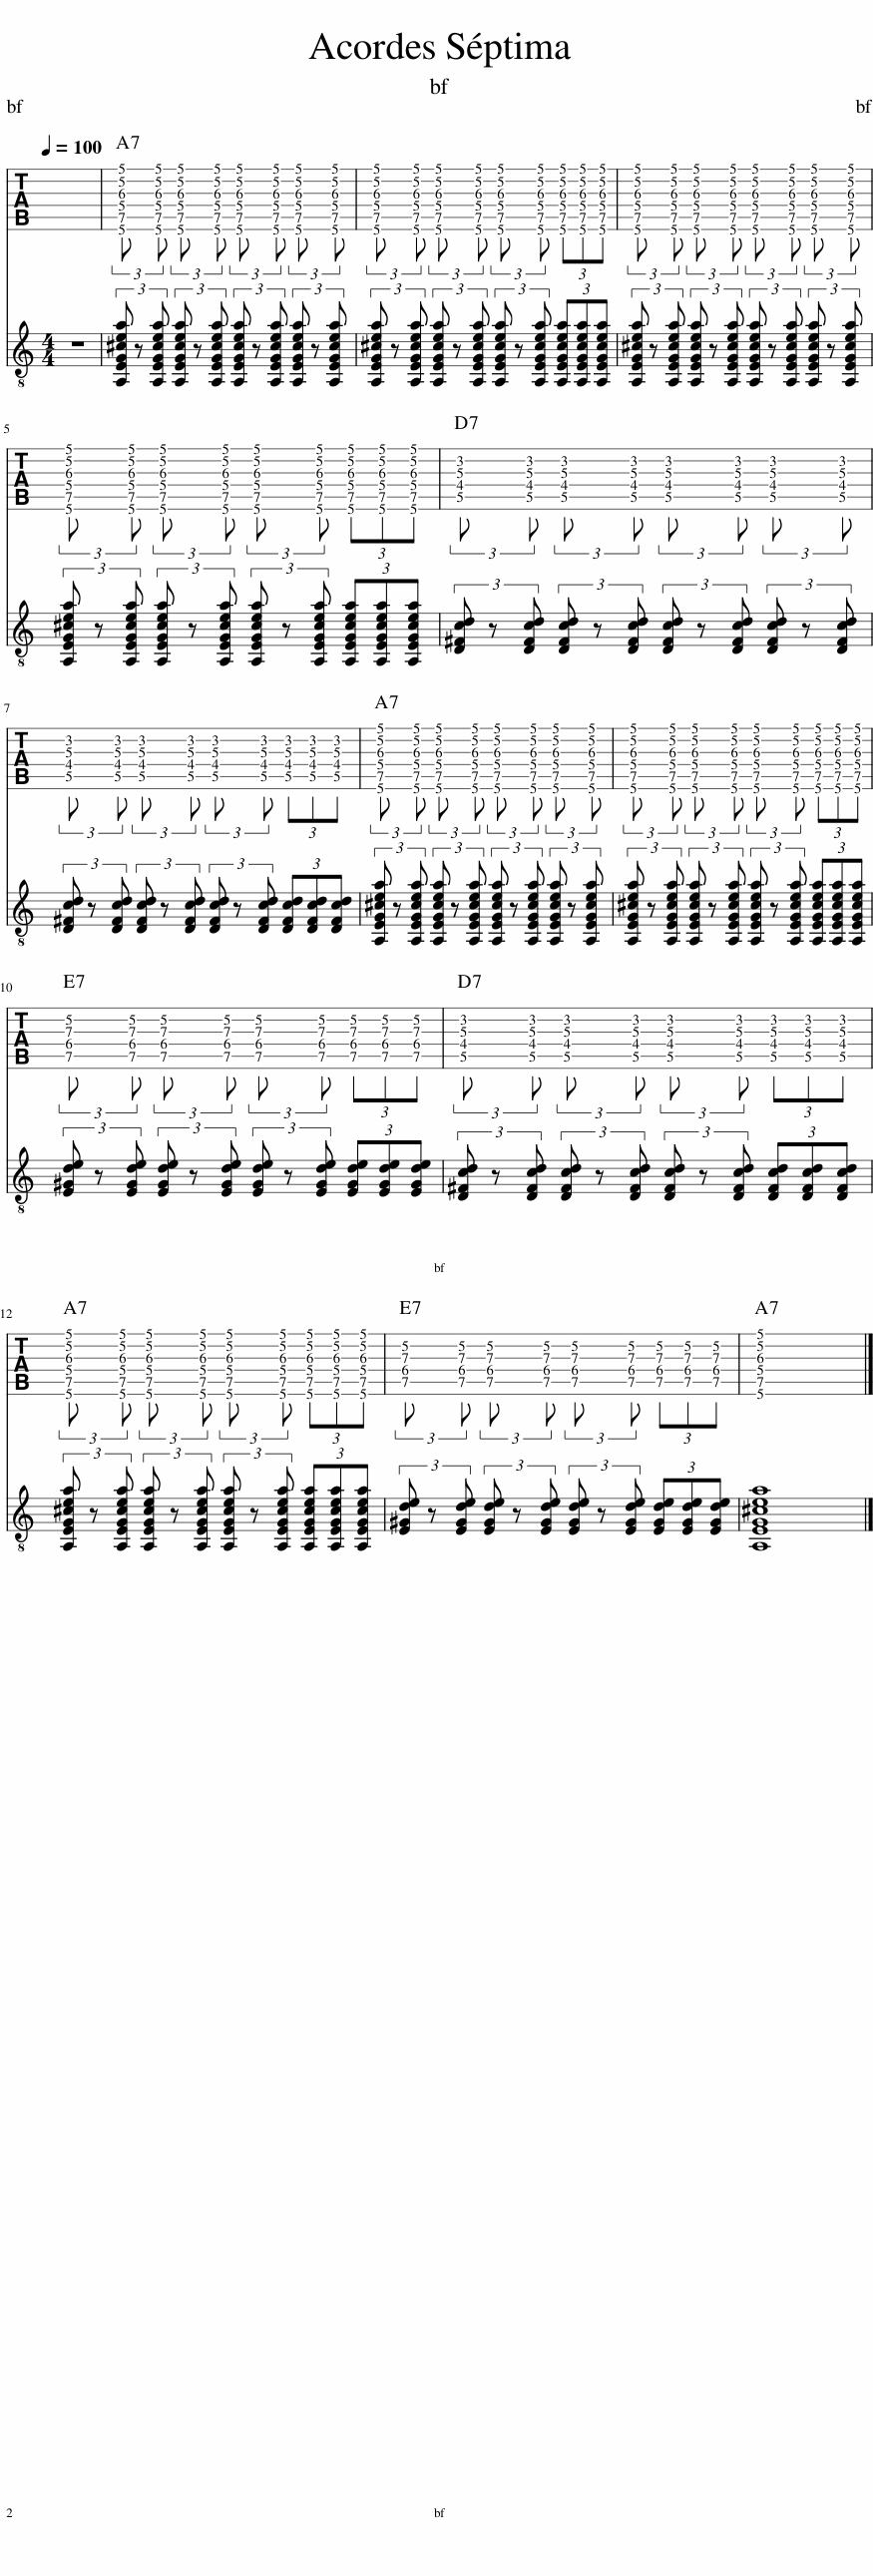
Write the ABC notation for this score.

X:1
%%score { 1 | 2 }
L:1/8
Q:1/4=100
M:4/4
I:linebreak $
K:C
V:1 tab stafflines=6 strings=E2,A2,D3,G3,B3,E4
V:2 treble-8
V:1
 x8 | (3[!6!A,,!5!E,!4!G,!3!^C!2!E!1!A] x [!6!A,,!5!E,!4!G,!3!C!2!E!1!A] (3[!6!A,,!5!E,!4!G,!3!C!2!E!1!A] x [!6!A,,!5!E,!4!G,!3!C!2!E!1!A] (3[!6!A,,!5!E,!4!G,!3!C!2!E!1!A] x [!6!A,,!5!E,!4!G,!3!C!2!E!1!A] (3[!6!A,,!5!E,!4!G,!3!C!2!E!1!A] x [!6!A,,!5!E,!4!G,!3!C!2!E!1!A] | (3[!6!A,,!5!E,!4!G,!3!^C!2!E!1!A] x [!6!A,,!5!E,!4!G,!3!C!2!E!1!A] (3[!6!A,,!5!E,!4!G,!3!C!2!E!1!A] x [!6!A,,!5!E,!4!G,!3!C!2!E!1!A] (3[!6!A,,!5!E,!4!G,!3!C!2!E!1!A] x [!6!A,,!5!E,!4!G,!3!C!2!E!1!A] (3[!6!A,,!5!E,!4!G,!3!C!2!E!1!A][!6!A,,!5!E,!4!G,!3!C!2!E!1!A][!6!A,,!5!E,!4!G,!3!C!2!E!1!A] | (3[!6!A,,!5!E,!4!G,!3!^C!2!E!1!A] x [!6!A,,!5!E,!4!G,!3!C!2!E!1!A] (3[!6!A,,!5!E,!4!G,!3!C!2!E!1!A] x [!6!A,,!5!E,!4!G,!3!C!2!E!1!A] (3[!6!A,,!5!E,!4!G,!3!C!2!E!1!A] x [!6!A,,!5!E,!4!G,!3!C!2!E!1!A] (3[!6!A,,!5!E,!4!G,!3!C!2!E!1!A] x [!6!A,,!5!E,!4!G,!3!C!2!E!1!A] |$ (3[!6!A,,!5!E,!4!G,!3!^C!2!E!1!A] x [!6!A,,!5!E,!4!G,!3!C!2!E!1!A] (3[!6!A,,!5!E,!4!G,!3!C!2!E!1!A] x [!6!A,,!5!E,!4!G,!3!C!2!E!1!A] (3[!6!A,,!5!E,!4!G,!3!C!2!E!1!A] x [!6!A,,!5!E,!4!G,!3!C!2!E!1!A] (3[!6!A,,!5!E,!4!G,!3!C!2!E!1!A][!6!A,,!5!E,!4!G,!3!C!2!E!1!A][!6!A,,!5!E,!4!G,!3!C!2!E!1!A] | %5
 (3[!5!D,!4!^F,!3!C!2!D] x [!5!D,!4!F,!3!C!2!D] (3[!5!D,!4!F,!3!C!2!D] x [!5!D,!4!F,!3!C!2!D] (3[!5!D,!4!F,!3!C!2!D] x [!5!D,!4!F,!3!C!2!D] (3[!5!D,!4!F,!3!C!2!D] x [!5!D,!4!F,!3!C!2!D] |$ (3[!5!D,!4!^F,!3!C!2!D] x [!5!D,!4!F,!3!C!2!D] (3[!5!D,!4!F,!3!C!2!D] x [!5!D,!4!F,!3!C!2!D] (3[!5!D,!4!F,!3!C!2!D] x [!5!D,!4!F,!3!C!2!D] (3[!5!D,!4!F,!3!C!2!D][!5!D,!4!F,!3!C!2!D][!5!D,!4!F,!3!C!2!D] | (3[!6!A,,!5!E,!4!G,!3!^C!2!E!1!A] x [!6!A,,!5!E,!4!G,!3!C!2!E!1!A] (3[!6!A,,!5!E,!4!G,!3!C!2!E!1!A] x [!6!A,,!5!E,!4!G,!3!C!2!E!1!A] (3[!6!A,,!5!E,!4!G,!3!C!2!E!1!A] x [!6!A,,!5!E,!4!G,!3!C!2!E!1!A] (3[!6!A,,!5!E,!4!G,!3!C!2!E!1!A] x [!6!A,,!5!E,!4!G,!3!C!2!E!1!A] | (3[!6!A,,!5!E,!4!G,!3!^C!2!E!1!A] x [!6!A,,!5!E,!4!G,!3!C!2!E!1!A] (3[!6!A,,!5!E,!4!G,!3!C!2!E!1!A] x [!6!A,,!5!E,!4!G,!3!C!2!E!1!A] (3[!6!A,,!5!E,!4!G,!3!C!2!E!1!A] x [!6!A,,!5!E,!4!G,!3!C!2!E!1!A] (3[!6!A,,!5!E,!4!G,!3!C!2!E!1!A][!6!A,,!5!E,!4!G,!3!C!2!E!1!A][!6!A,,!5!E,!4!G,!3!C!2!E!1!A] |$ (3[!5!E,!4!^G,!3!D!2!E] x [!5!E,!4!G,!3!D!2!E] (3[!5!E,!4!G,!3!D!2!E] x [!5!E,!4!G,!3!D!2!E] (3[!5!E,!4!G,!3!D!2!E] x [!5!E,!4!G,!3!D!2!E] (3[!5!E,!4!G,!3!D!2!E][!5!E,!4!G,!3!D!2!E][!5!E,!4!G,!3!D!2!E] | %10
 (3[!5!D,!4!^F,!3!C!2!D] x [!5!D,!4!F,!3!C!2!D] (3[!5!D,!4!F,!3!C!2!D] x [!5!D,!4!F,!3!C!2!D] (3[!5!D,!4!F,!3!C!2!D] x [!5!D,!4!F,!3!C!2!D] (3[!5!D,!4!F,!3!C!2!D][!5!D,!4!F,!3!C!2!D][!5!D,!4!F,!3!C!2!D] |$ (3[!6!A,,!5!E,!4!G,!3!^C!2!E!1!A] x [!6!A,,!5!E,!4!G,!3!C!2!E!1!A] (3[!6!A,,!5!E,!4!G,!3!C!2!E!1!A] x [!6!A,,!5!E,!4!G,!3!C!2!E!1!A] (3[!6!A,,!5!E,!4!G,!3!C!2!E!1!A] x [!6!A,,!5!E,!4!G,!3!C!2!E!1!A] (3[!6!A,,!5!E,!4!G,!3!C!2!E!1!A][!6!A,,!5!E,!4!G,!3!C!2!E!1!A][!6!A,,!5!E,!4!G,!3!C!2!E!1!A] | (3[!5!E,!4!^G,!3!D!2!E] x [!5!E,!4!G,!3!D!2!E] (3[!5!E,!4!G,!3!D!2!E] x [!5!E,!4!G,!3!D!2!E] (3[!5!E,!4!G,!3!D!2!E] x [!5!E,!4!G,!3!D!2!E] (3[!5!E,!4!G,!3!D!2!E][!5!E,!4!G,!3!D!2!E][!5!E,!4!G,!3!D!2!E] | [!6!A,,!5!E,!4!G,!3!^C!2!E!1!A]8 |] %14
V:2
 z8 | (3[A,EG^cea] z [A,EGcea] (3[A,EGcea] z [A,EGcea] (3[A,EGcea] z [A,EGcea] (3[A,EGcea] z [A,EGcea] | (3[A,EG^cea] z [A,EGcea] (3[A,EGcea] z [A,EGcea] (3[A,EGcea] z [A,EGcea] (3[A,EGcea][A,EGcea][A,EGcea] | (3[A,EG^cea] z [A,EGcea] (3[A,EGcea] z [A,EGcea] (3[A,EGcea] z [A,EGcea] (3[A,EGcea] z [A,EGcea] |$ (3[A,EG^cea] z [A,EGcea] (3[A,EGcea] z [A,EGcea] (3[A,EGcea] z [A,EGcea] (3[A,EGcea][A,EGcea][A,EGcea] | %5
 (3[D^Fcd] z [DFcd] (3[DFcd] z [DFcd] (3[DFcd] z [DFcd] (3[DFcd] z [DFcd] |$ (3[D^Fcd] z [DFcd] (3[DFcd] z [DFcd] (3[DFcd] z [DFcd] (3[DFcd][DFcd][DFcd] | (3[A,EG^cea] z [A,EGcea] (3[A,EGcea] z [A,EGcea] (3[A,EGcea] z [A,EGcea] (3[A,EGcea] z [A,EGcea] | (3[A,EG^cea] z [A,EGcea] (3[A,EGcea] z [A,EGcea] (3[A,EGcea] z [A,EGcea] (3[A,EGcea][A,EGcea][A,EGcea] |$ (3[E^Gde] z [EGde] (3[EGde] z [EGde] (3[EGde] z [EGde] (3[EGde][EGde][EGde] | %10
 (3[D^Fcd] z [DFcd] (3[DFcd] z [DFcd] (3[DFcd] z [DFcd] (3[DFcd][DFcd][DFcd] |$ (3[A,EG^cea] z [A,EGcea] (3[A,EGcea] z [A,EGcea] (3[A,EGcea] z [A,EGcea] (3[A,EGcea][A,EGcea][A,EGcea] | (3[E^Gde] z [EGde] (3[EGde] z [EGde] (3[EGde] z [EGde] (3[EGde][EGde][EGde] | [A,EG^cea]8 |] %14
